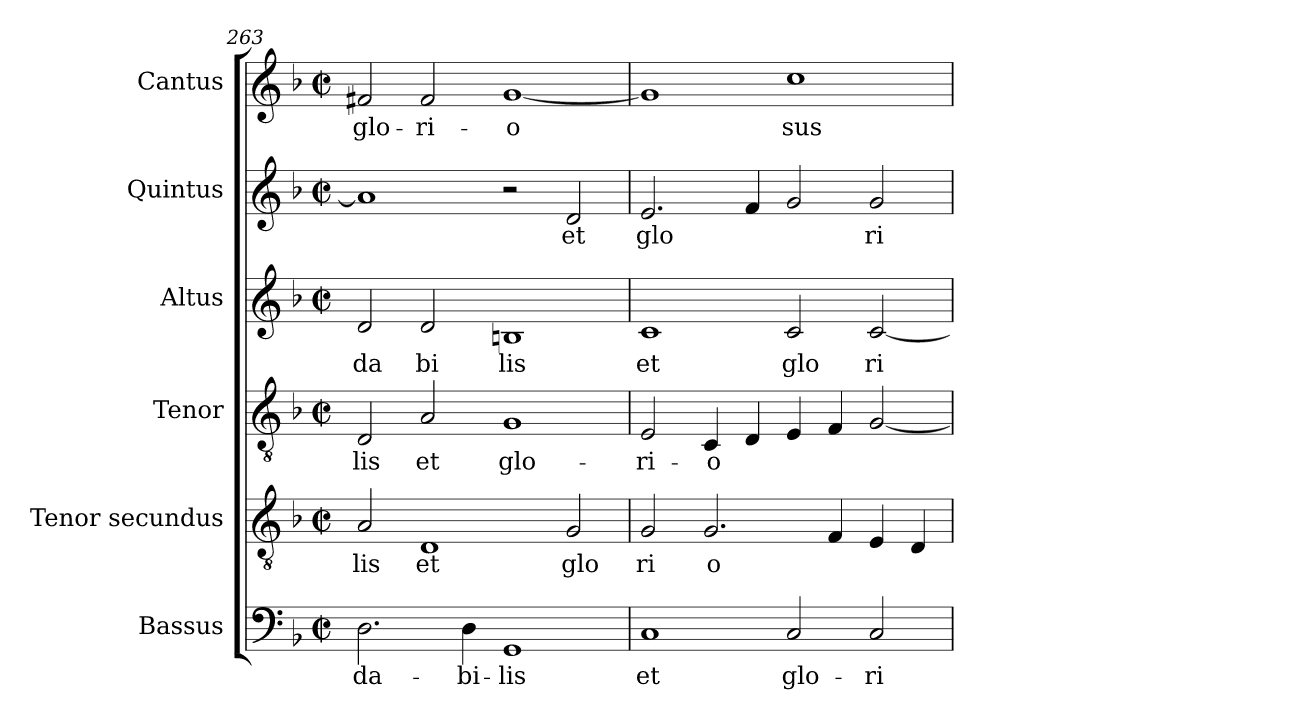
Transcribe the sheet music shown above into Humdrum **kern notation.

**kern	**text	**kern	**text	**kern	**text	**kern	**text	**kern	**text	**kern	**text
*part6	*part6	*part5	*part5	*part4	*part4	*part3	*part3	*part2	*part2	*part1	*part1
*staff6	*staff6	*staff5	*staff5	*staff4	*staff4	*staff3	*staff3	*staff2	*staff2	*staff1	*staff1
*I"Bassus	*	*I"Tenor  secundus	*	*I"Tenor	*	*I"Altus	*	*I"Quintus	*	*I"Cantus	*
*I'B	*	*	*	*I'T	*	*I'A	*	*I'Q	*	*I'C	*
*clefF4	*	*clefGv2	*	*clefGv2	*	*clefG2	*	*clefG2	*	*clefG2	*
*k[b-]	*	*k[b-]	*	*k[b-]	*	*k[b-]	*	*k[b-]	*	*k[b-]	*
*F:	*	*F:	*	*F:	*	*F:	*	*F:	*	*F:	*
*M2/2	*	*M2/2	*	*M2/2	*	*M2/2	*	*M2/2	*	*M2/2	*
*met(c|)	*	*met(c|)	*	*met(c|)	*	*met(c|)	*	*met(c|)	*	*met(c|)	*
=263	=263	=263	=263	=263	=263	=263	=263	=263	=263	=263	=263
!	!LO:LY:b:cj	!	!LO:LY:b:cj	!	!LO:LY:b:cj	!	!LO:LY:b:cj	!	!LO:LY:b:cj	!	!LO:LY:b:cj
2.D\	-da-	2A/	lis	2D/	-lis	2d/	da	1a]	.	2f#X/	glo-
!	!	!	!LO:LY:b:cj	!	!LO:LY:b:cj	!	!LO:LY:b:cj	!	!	!	!LO:LY:b:cj
.	.	1D	et	2A/	et	2d/	bi	.	.	2f#/	-ri-
!	!LO:LY:b:cj	!	!	!	!	!	!	!	!	!	!
4D\	-bi-	.	.	.	.	.	.	.	.	.	.
!	!LO:LY:b:cj	!	!	!	!LO:LY:b:cj	!	!LO:LY:b:cj	!	!	!	!LO:LY:b:cj
1GG	-lis	.	.	1G	glo-	1Bn	lis	2r	.	[<1g	-o-
!	!	!	!LO:LY:b:cj	!	!	!	!	!	!LO:LY:b:cj	!	!
.	.	2G/	glo	.	.	.	.	2d/	et	.	.
=264	=264	=264	=264	=264	=264	=264	=264	=264	=264	=264	=264
!	!LO:LY:b:cj	!	!LO:LY:b:cj	!	!LO:LY:b:cj	!	!LO:LY:b:cj	!	!LO:LY:b:cj	!	!LO:LY:b:cj
1C	et	2G/	ri	2E/	-ri-	1c	et	2.e/	glo-	1g]	--
!	!	!	!LO:LY:b:cj	!	!LO:LY:b:cj	!	!	!	!	!	!
.	.	2.G/	o	4C/	-o-	.	.	.	.	.	.
!	!	!	!	!	!LO:LY:b:cj	!	!	!	!LO:LY:b:cj	!	!
.	.	.	.	4D/	--	.	.	4f/	--	.	.
!	!LO:LY:b:cj	!	!	!	!LO:LY:b:cj	!	!LO:LY:b:cj	!	!LO:LY:b:cj	!	!LO:LY:b:cj
2C/	glo-	.	.	4E/	--	2c/	glo	2g/	--	1cc	-sus
!	!	!	!LO:LY:b:cj	!	!LO:LY:b:cj	!	!	!	!	!	!
.	.	4F/	.	4F/	--	.	.	.	.	.	.
!	!LO:LY:b:cj	!	!LO:LY:b:cj	!	!LO:LY:b:cj	!	!LO:LY:b:cj	!	!LO:LY:b:cj	!	!
2C/	-ri-	4E/	.	[<2G/	--	[<2c/	ri	2g/	-ri-	.	.
!	!	!	!LO:LY:b:cj	!	!	!	!	!	!	!	!
.	.	4D/	.	.	.	.	.	.	.	.	.
=	=	=	=	=	=	=	=	=	=	=	=
*-	*-	*-	*-	*-	*-	*-	*-	*-	*-	*-	*-
